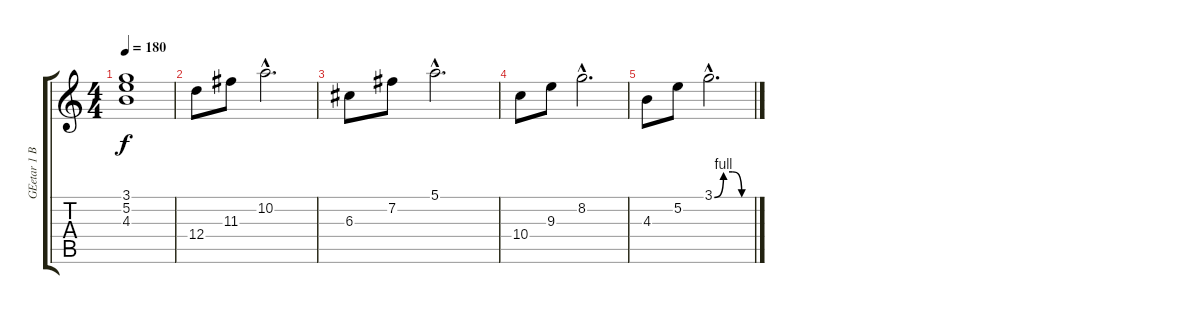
\track ("GEetar 1 Backup" "GEetar 1 B") {instrument acousticguitarsteel}
\staff {score tabs}
\tuning (E4 B3 G3 D3 A2 E2) {hide}
\ts (4 4)
\tempo 180
\clef g2
\ks c
(3.1 5.2 4.3).1{dy f} |
12.4.8 11.3.8 10.2{hac}.2{d} |
6.3.8 7.2.8 5.1{hac}.2{d} |
10.4.8 9.3.8 8.2{hac}.2{d} |
4.3.8 5.2.8 3.1{be (custom 0 0 15 4 30 4 45 0 60 0) hac}.2{d}
